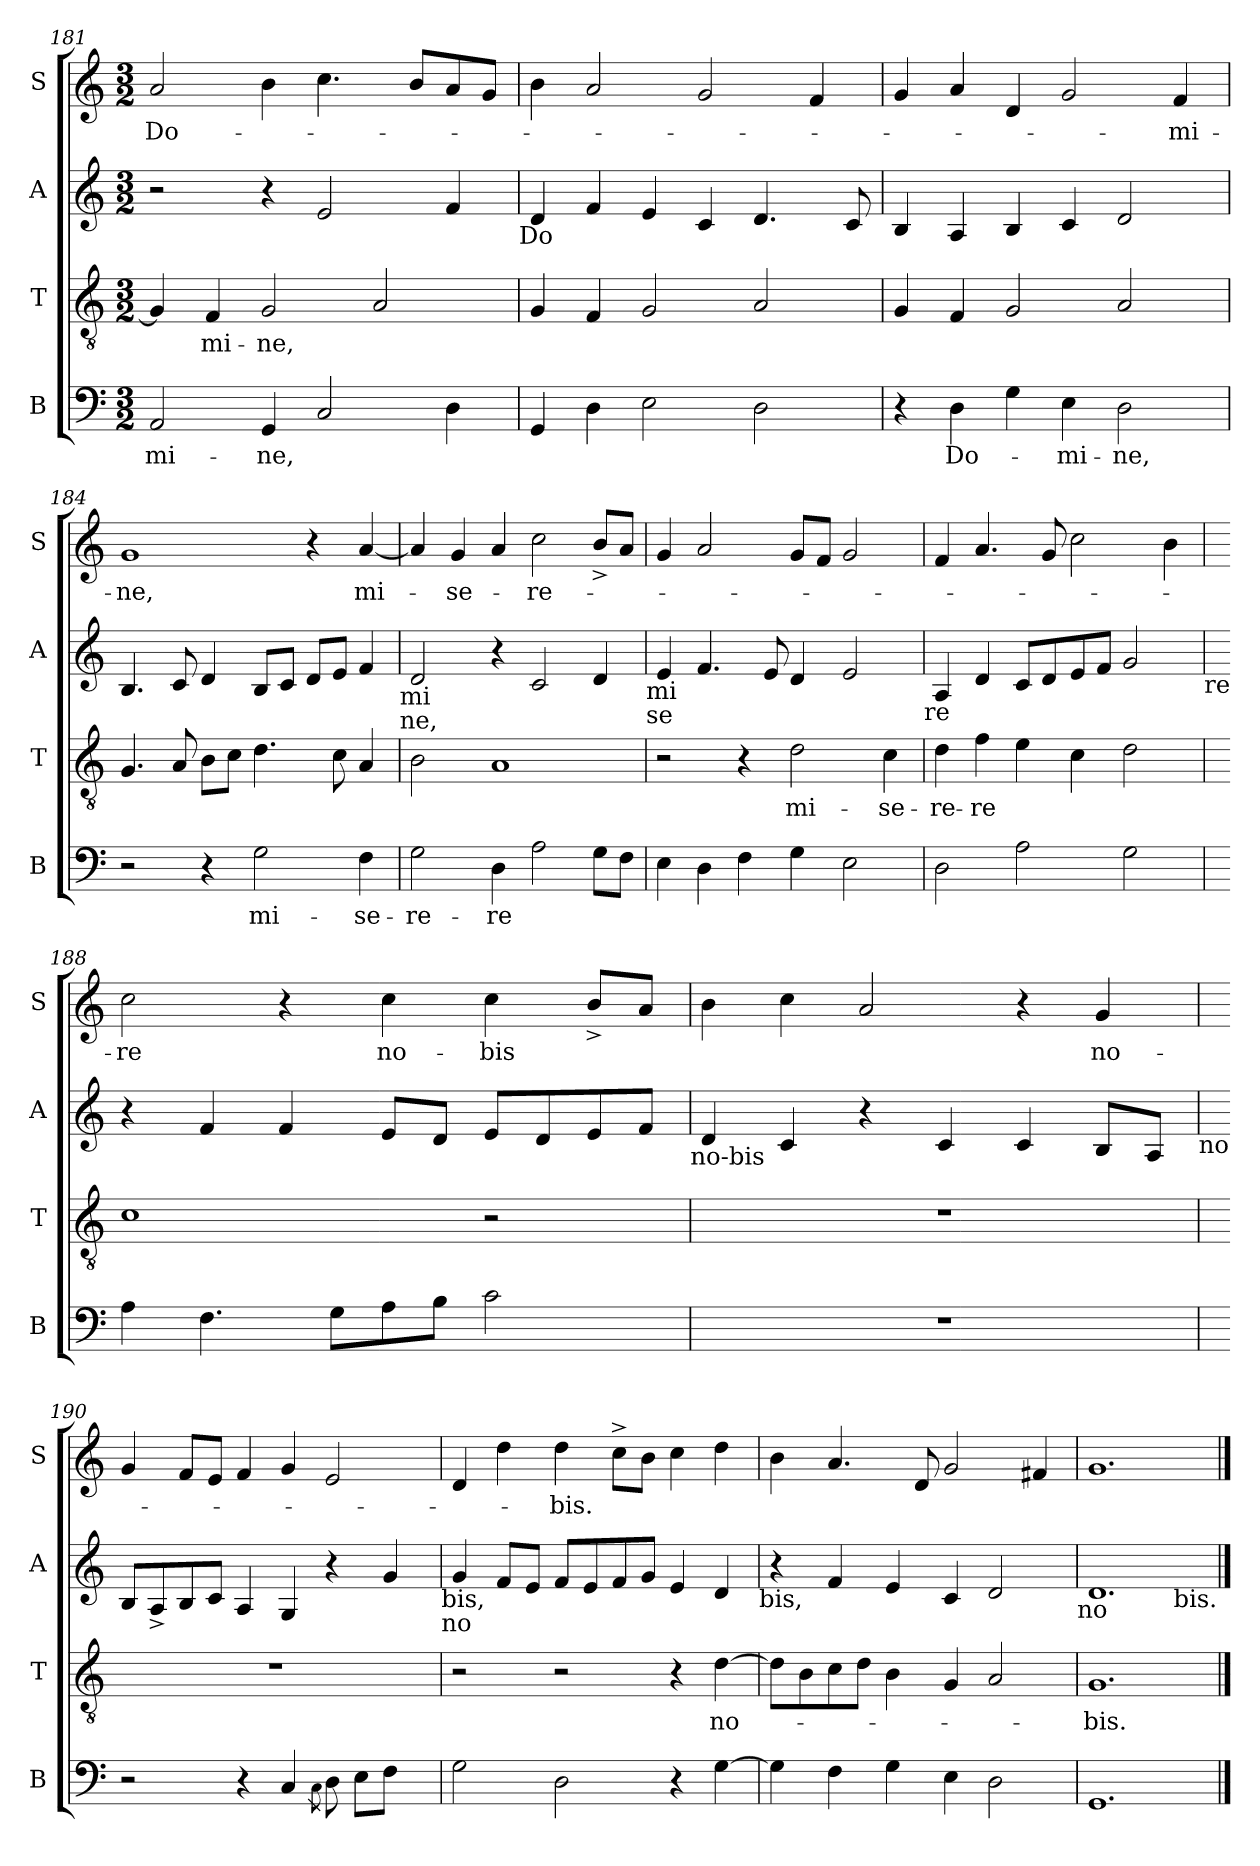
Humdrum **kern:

**kern	**text	**kern	**text	**kern	**kern	**text
*part4	*part4	*part3	*part3	*part2	*part1	*part1
*staff4	*staff4	*staff3	*staff3	*staff2	*staff1	*staff1
*I"B	*	*I"T	*	*I"A	*I"S	*
*I'B	*	*I'T	*	*I'A	*I'S	*
!!LO:PB:g=z
*clefF4	*	*clefGv2	*	*clefG2	*clefG2	*
*k[]	*	*k[]	*	*k[]	*k[]	*
*C:	*	*C:	*	*C:	*C:	*
*M3/2	*	*M3/2	*	*M3/2	*M3/2	*
=181	=181	=181	=181	=181	=181	=181
!	!LO:LY:b	!	!	!	!	!LO:LY:b
2AA/	-mi-	4G/]	.	2r	2a/	Do-
!	!	!	!LO:LY:b	!	!	!
.	.	4F/	-mi-	.	.	.
!	!LO:LY:b	!	!LO:LY:b	!	!	!
4GG/	-ne,	2G/	-ne,	4r	4b\	.
2C/	.	.	.	2e/	4.cc\	.
.	.	2A/	.	.	.	.
.	.	.	.	.	8b/L	.
4D\	.	.	.	4f/	8a/	.
.	.	.	.	.	8g/J	.
!	!	!	!	!LO:TX:b:t=Do	!	!
=182	=182	=182	=182	=182	=182	=182
4GG/	.	4G/	.	4d/	4b\	.
4D\	.	4F/	.	4f/	2a/	.
2E\	.	2G/	.	4e/	.	.
.	.	.	.	4c/	2g/	.
2D\	.	2A/	.	4.d/	.	.
.	.	.	.	.	4f/	.
.	.	.	.	8c/	.	.
=183	=183	=183	=183	=183	=183	=183
4r	.	4G/	.	4B/	4g/	.
!	!LO:LY:b	!	!	!	!	!
4D\	Do-	4F/	.	4A/	4a/	.
4G\	.	2G/	.	4B/	4d/	.
!	!LO:LY:b	!	!	!	!	!
4E\	-mi-	.	.	4c/	2g/	.
!	!LO:LY:b	!	!	!	!	!
2D\	-ne,	2A/	.	2d/	.	.
!	!	!	!	!	!	!LO:LY:b
.	.	.	.	.	4f/	-mi-
=184	=184	=184	=184	=184	=184	=184
!	!	!	!	!	!	!LO:LY:b
2r	.	4.G/	.	4.B/	1g	-ne,
.	.	8A/	.	8c/	.	.
4r	.	8B\L	.	4d/	.	.
.	.	8c\J	.	.	.	.
!	!LO:LY:b	!	!	!	!	!
2G\	mi-	4.d\	.	8B/L	.	.
.	.	.	.	8c/J	.	.
.	.	.	.	8d/L	4r	.
.	.	8c\	.	8e/J	.	.
!	!LO:LY:b	!	!	!	!	!LO:LY:b
4F\	-se-	4A/	.	4f/	[<4a/	mi-
!	!	!	!	!LO:TX:b:t=mi	!	!
!	!	!	!	!LO:TX:b:t=ne,	!	!
=185	=185	=185	=185	=185	=185	=185
!	!LO:LY:b	!	!	!	!	!
2G\	-re-	2B\	.	2d/	4a/]	.
!	!	!	!	!	!	!LO:LY:b
.	.	.	.	.	4g/	-se-
!	!LO:LY:b	!	!	!	!	!
4D\	-re	1A	.	4r	4a/	.
!	!	!	!	!	!	!LO:LY:b
2A\	.	.	.	2c/	2cc\	-re-
8G\L	.	.	.	4d/	8b^</L	.
8F\J	.	.	.	.	8a/J	.
!	!	!	!	!LO:TX:b:t=mi	!	!
!	!	!	!	!LO:TX:b:t=se	!	!
=186	=186	=186	=186	=186	=186	=186
4E\	.	2r	.	4e/	4g/	.
4D\	.	.	.	4.f/	2a/	.
4F\	.	4r	.	.	.	.
.	.	.	.	8e/	.	.
!	!	!	!LO:LY:b	!	!	!
4G\	.	2d\	mi-	4d/	8g/L	.
.	.	.	.	.	8f/J	.
2E\	.	.	.	2e/	2g/	.
!	!	!	!LO:LY:b	!	!	!
.	.	4c\	-se-	.	.	.
!	!	!	!	!LO:TX:b:t=re	!	!
!!LO:LB:g=z
=187	=187	=187	=187	=187	=187	=187
!	!	!	!LO:LY:b	!	!	!
2D\	.	4d\	-re-	4A/	4f/	.
!	!	!	!LO:LY:b	!	!	!
.	.	4f\	-re	4d/	4.a/	.
2A\	.	4e\	.	8c/L	.	.
.	.	.	.	8d/	8g/	.
.	.	4c\	.	8e/	2cc\	.
.	.	.	.	8f/J	.	.
2G\	.	2d\	.	2g/	.	.
.	.	.	.	.	4b\	.
!	!	!	!	!LO:TX:b:t=re	!	!
=188	=188	=188	=188	=188	=188	=188
!	!	!	!	!	!	!LO:LY:b
4A\	.	1c	.	4r	2cc\	-re
4.F\	.	.	.	4f/	.	.
.	.	.	.	4f/	4r	.
8G\L	.	.	.	.	.	.
!	!	!	!	!	!	!LO:LY:b
8A\	.	.	.	8e/L	4cc\	no-
8B\J	.	.	.	8d/J	.	.
!	!	!	!	!	!	!LO:LY:b
2c\	.	2r	.	8e/L	4cc\	-bis
.	.	.	.	8d/	.	.
.	.	.	.	8e/	8b^</L	.
.	.	.	.	8f/J	8a/J	.
!	!	!	!	!LO:TX:b:t=no-bis	!	!
=189	=189	=189	=189	=189	=189	=189
!LO:N:vis=1	!	!LO:N:vis=1	!	!	!	!
1.r	.	1.r	.	4d/	4b\	.
.	.	.	.	4c/	4cc\	.
.	.	.	.	4r	2a/	.
.	.	.	.	4c/	.	.
.	.	.	.	4c/	4r	.
!	!	!	!	!	!	!LO:LY:b
.	.	.	.	8B/L	4g/	no-
.	.	.	.	8A/J	.	.
!	!	!	!	!LO:TX:b:t=no	!	!
=190	=190	=190	=190	=190	=190	=190
!	!	!LO:N:vis=1	!	!	!	!
2r	.	1.r	.	8B/L	4g/	.
.	.	.	.	8A^</	.	.
.	.	.	.	8B/	8f/L	.
.	.	.	.	8c/J	8e/J	.
4r	.	.	.	4A/	4f/	.
4C/	.	.	.	4G/	4g/	.
8qC\	.	.	.	.	.	.
8D\	.	.	.	4r	2e/	.
8E\L	.	.	.	.	.	.
8F\J	.	.	.	4g/	.	.
8ryy	.	.	.	.	.	.
!	!	!	!	!LO:TX:b:t=bis,	!	!
!	!	!	!	!LO:TX:b:t=no	!	!
=191	=191	=191	=191	=191	=191	=191
2G\	.	2r	.	4g/	4d/	.
.	.	.	.	8f/L	4dd\	.
.	.	.	.	8e/J	.	.
!	!	!	!	!	!	!LO:LY:b
2D\	.	2r	.	8f/L	4dd\	-bis.
.	.	.	.	8e/	.	.
.	.	.	.	8f/	8cc^>\L	.
.	.	.	.	8g/J	8b\J	.
4r	.	4r	.	4e/	4cc\	.
!	!	!	!LO:LY:b	!	!	!
[>4G\	.	[>4d\	no-	4d/	4dd\	.
!	!	!	!	!LO:TX:b:t=bis,	!	!
=192	=192	=192	=192	=192	=192	=192
4G\]	.	8d\L]	.	4r	4b\	.
.	.	8B\	.	.	.	.
4F\	.	8c\	.	4f/	4.a/	.
.	.	8d\J	.	.	.	.
4G\	.	4B\	.	4e/	.	.
.	.	.	.	.	8d/	.
4E\	.	4G/	.	4c/	2g/	.
2D\	.	2A/	.	2d/	.	.
.	.	.	.	.	4f#X/	.
!	!	!	!	!LO:TX:b:t=no	!	!
=193	=193	=193	=193	=193	=193	=193
!	!	!	!LO:LY:b	!	!	!
1.GG	.	1.G	-bis.	1.d	1.g	.
!	!	!	!	!LO:TX:b:t=bis.	!	!
==	==	==	==	==	==	==
*-	*-	*-	*-	*-	*-	*-
